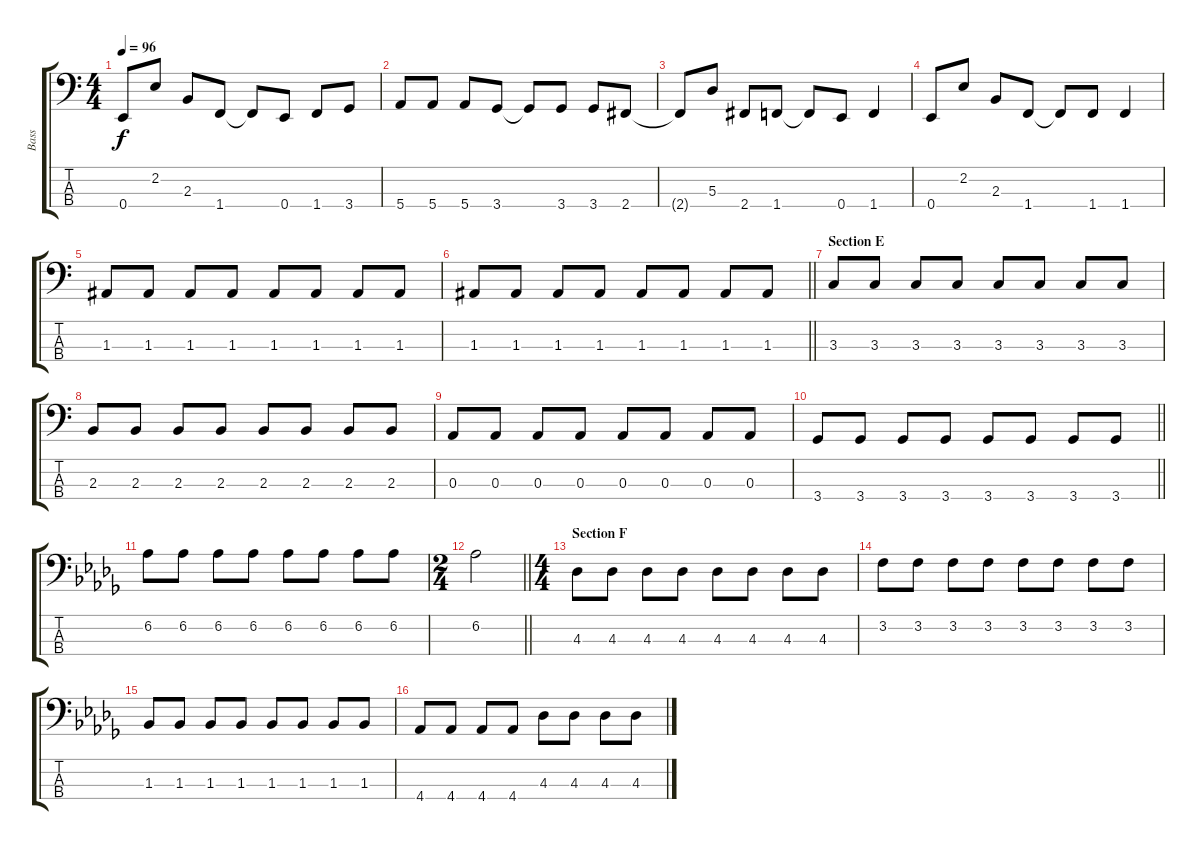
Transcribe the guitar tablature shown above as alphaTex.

\track ("Bass" "Bass") {instrument electricbassfinger}
\staff {score tabs}
\tuning (G2 D2 A1 E1) {hide}
\ts (4 4)
\tempo 96
\clef f4
\ks c
0.4.8{dy f} 2.2.8 2.3.8 1.4.8 1.4{t}.8 0.4.8 1.4.8 3.4.8 |
5.4.8 5.4.8 5.4.8 3.4.8 3.4{t}.8 3.4.8 3.4.8 2.4.8 |
2.4{t}.8 5.3.8 2.4.8 1.4.8 1.4{t}.8 0.4.8 1.4.4 |
0.4.8 2.2.8 2.3.8 1.4.8 1.4{t}.8 1.4.8 1.4.4 |
1.3.8 1.3.8 1.3.8 1.3.8 1.3.8 1.3.8 1.3.8 1.3.8 |
\barLineRight lightlight
1.3.8 1.3.8 1.3.8 1.3.8 1.3.8 1.3.8 1.3.8 1.3.8 |
\section ("" "Section E")
3.3.8 3.3.8 3.3.8 3.3.8 3.3.8 3.3.8 3.3.8 3.3.8 |
2.3.8 2.3.8 2.3.8 2.3.8 2.3.8 2.3.8 2.3.8 2.3.8 |
0.3.8 0.3.8 0.3.8 0.3.8 0.3.8 0.3.8 0.3.8 0.3.8 |
\barLineRight lightlight
3.4.8 3.4.8 3.4.8 3.4.8 3.4.8 3.4.8 3.4.8 3.4.8 |
\ks db
6.2.8 6.2.8 6.2.8 6.2.8 6.2.8 6.2.8 6.2.8 6.2.8 |
\ts (2 4)
\barLineRight lightlight
6.2.2 |
\ts (4 4)
\section ("" "Section F")
4.3.8 4.3.8 4.3.8 4.3.8 4.3.8 4.3.8 4.3.8 4.3.8 |
3.2.8 3.2.8 3.2.8 3.2.8 3.2.8 3.2.8 3.2.8 3.2.8 |
1.3.8 1.3.8 1.3.8 1.3.8 1.3.8 1.3.8 1.3.8 1.3.8 |
4.4.8 4.4.8 4.4.8 4.4.8 4.3.8 4.3.8 4.3.8 4.3.8
